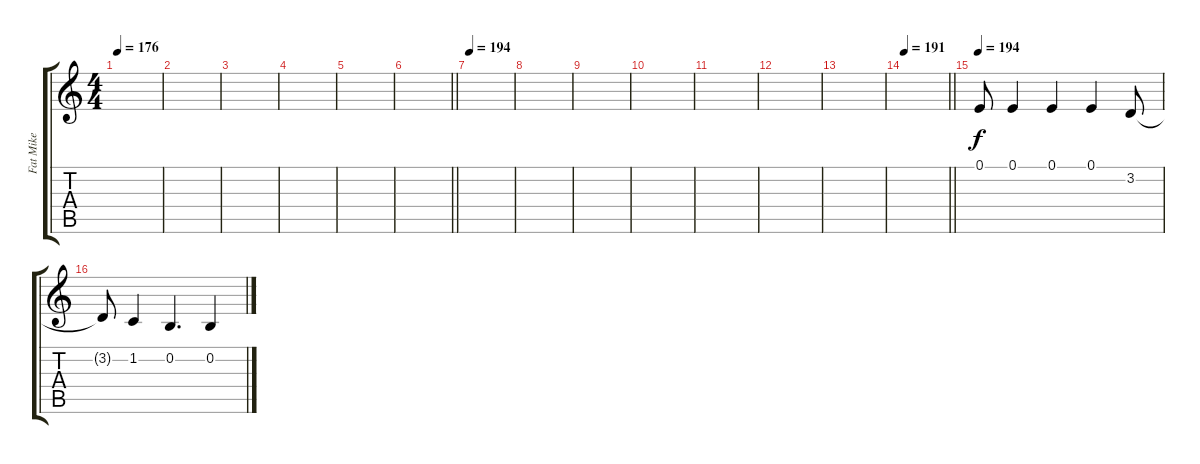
\track ("Fat Mike" "Fat Mike") {instrument bassoon}
\staff {score tabs}
\tuning (E4 B3 G3 D3 A2 E2) {hide}
\ts (4 4)
\tempo 176
\clef g2
\ks c
|
|
|
|
|
\barLineRight lightlight
|
\section ("" "")
\tempo 194
|
|
|
|
|
|
|
\tempo 191
\barLineRight lightlight
|
\section ("" "")
\tempo 194
0.1.8 0.1.4 0.1.4 0.1.4 3.2.8 |
3.2{t}.8 1.2.4 0.2.4{d} 0.2.4
